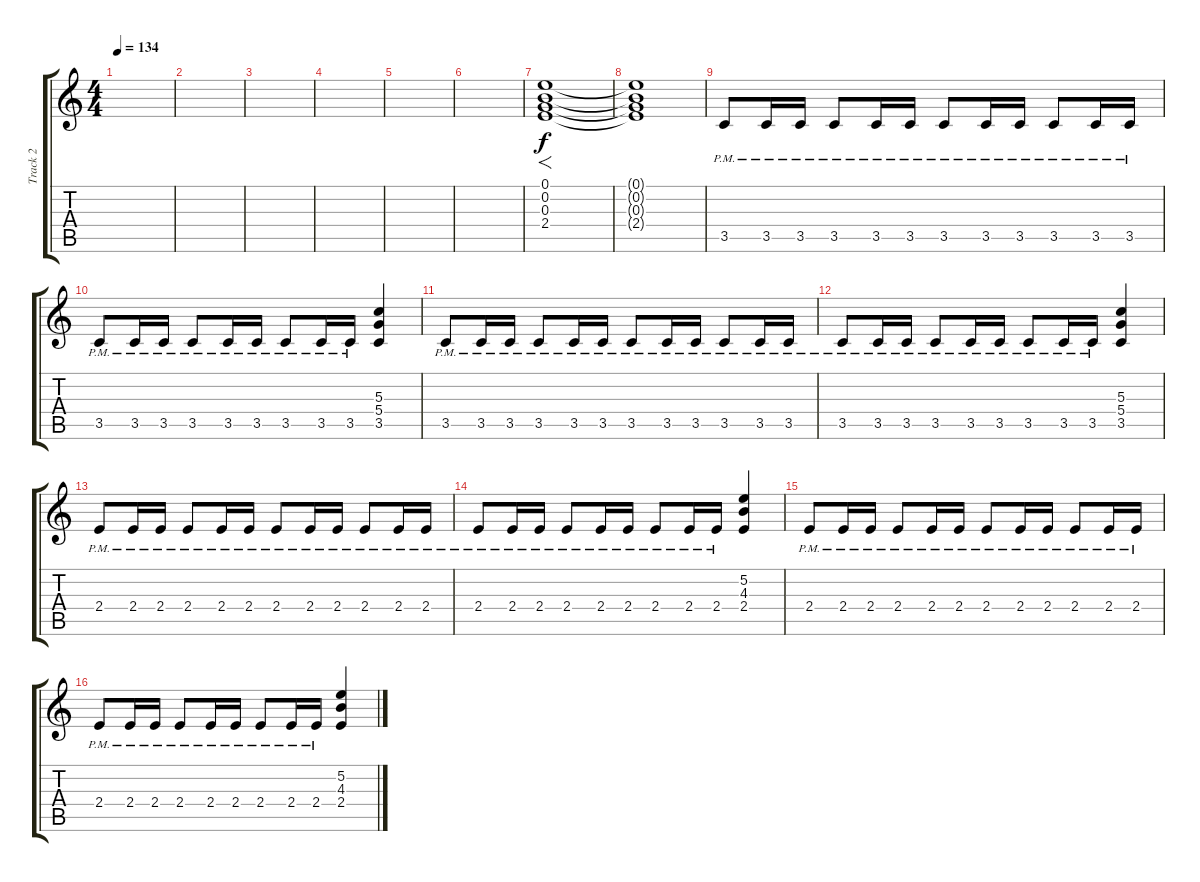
\track ("Track 2" "Track 2") {instrument overdrivenguitar}
\staff {score tabs}
\tuning (E4 B3 G3 D3 A2 E2) {hide}
\ts (4 4)
\tempo 134
\clef g2
\ks c
|
|
|
|
|
|
(0.1 0.2 0.3 2.4).1{f} |
(0.1{t} 0.2{t} 0.3{t} 2.4{t}).1 |
3.5{pm}.8 3.5{pm}.16 3.5{pm}.16 3.5{pm}.8 3.5{pm}.16 3.5{pm}.16 3.5{pm}.8 3.5{pm}.16 3.5{pm}.16 3.5{pm}.8 3.5{pm}.16 3.5{pm}.16 |
3.5{pm}.8 3.5{pm}.16 3.5{pm}.16 3.5{pm}.8 3.5{pm}.16 3.5{pm}.16 3.5{pm}.8 3.5{pm}.16 3.5{pm}.16 (5.3 5.4 3.5).4 |
3.5{pm}.8 3.5{pm}.16 3.5{pm}.16 3.5{pm}.8 3.5{pm}.16 3.5{pm}.16 3.5{pm}.8 3.5{pm}.16 3.5{pm}.16 3.5{pm}.8 3.5{pm}.16 3.5{pm}.16 |
3.5{pm}.8 3.5{pm}.16 3.5{pm}.16 3.5{pm}.8 3.5{pm}.16 3.5{pm}.16 3.5{pm}.8 3.5{pm}.16 3.5{pm}.16 (5.3 5.4 3.5).4 |
2.4{pm}.8 2.4{pm}.16 2.4{pm}.16 2.4{pm}.8 2.4{pm}.16 2.4{pm}.16 2.4{pm}.8 2.4{pm}.16 2.4{pm}.16 2.4{pm}.8 2.4{pm}.16 2.4{pm}.16 |
2.4{pm}.8 2.4{pm}.16 2.4{pm}.16 2.4{pm}.8 2.4{pm}.16 2.4{pm}.16 2.4{pm}.8 2.4{pm}.16 2.4{pm}.16 (5.2 4.3 2.4).4 |
2.4{pm}.8 2.4{pm}.16 2.4{pm}.16 2.4{pm}.8 2.4{pm}.16 2.4{pm}.16 2.4{pm}.8 2.4{pm}.16 2.4{pm}.16 2.4{pm}.8 2.4{pm}.16 2.4{pm}.16 |
2.4{pm}.8 2.4{pm}.16 2.4{pm}.16 2.4{pm}.8 2.4{pm}.16 2.4{pm}.16 2.4{pm}.8 2.4{pm}.16 2.4{pm}.16 (5.2 4.3 2.4).4
